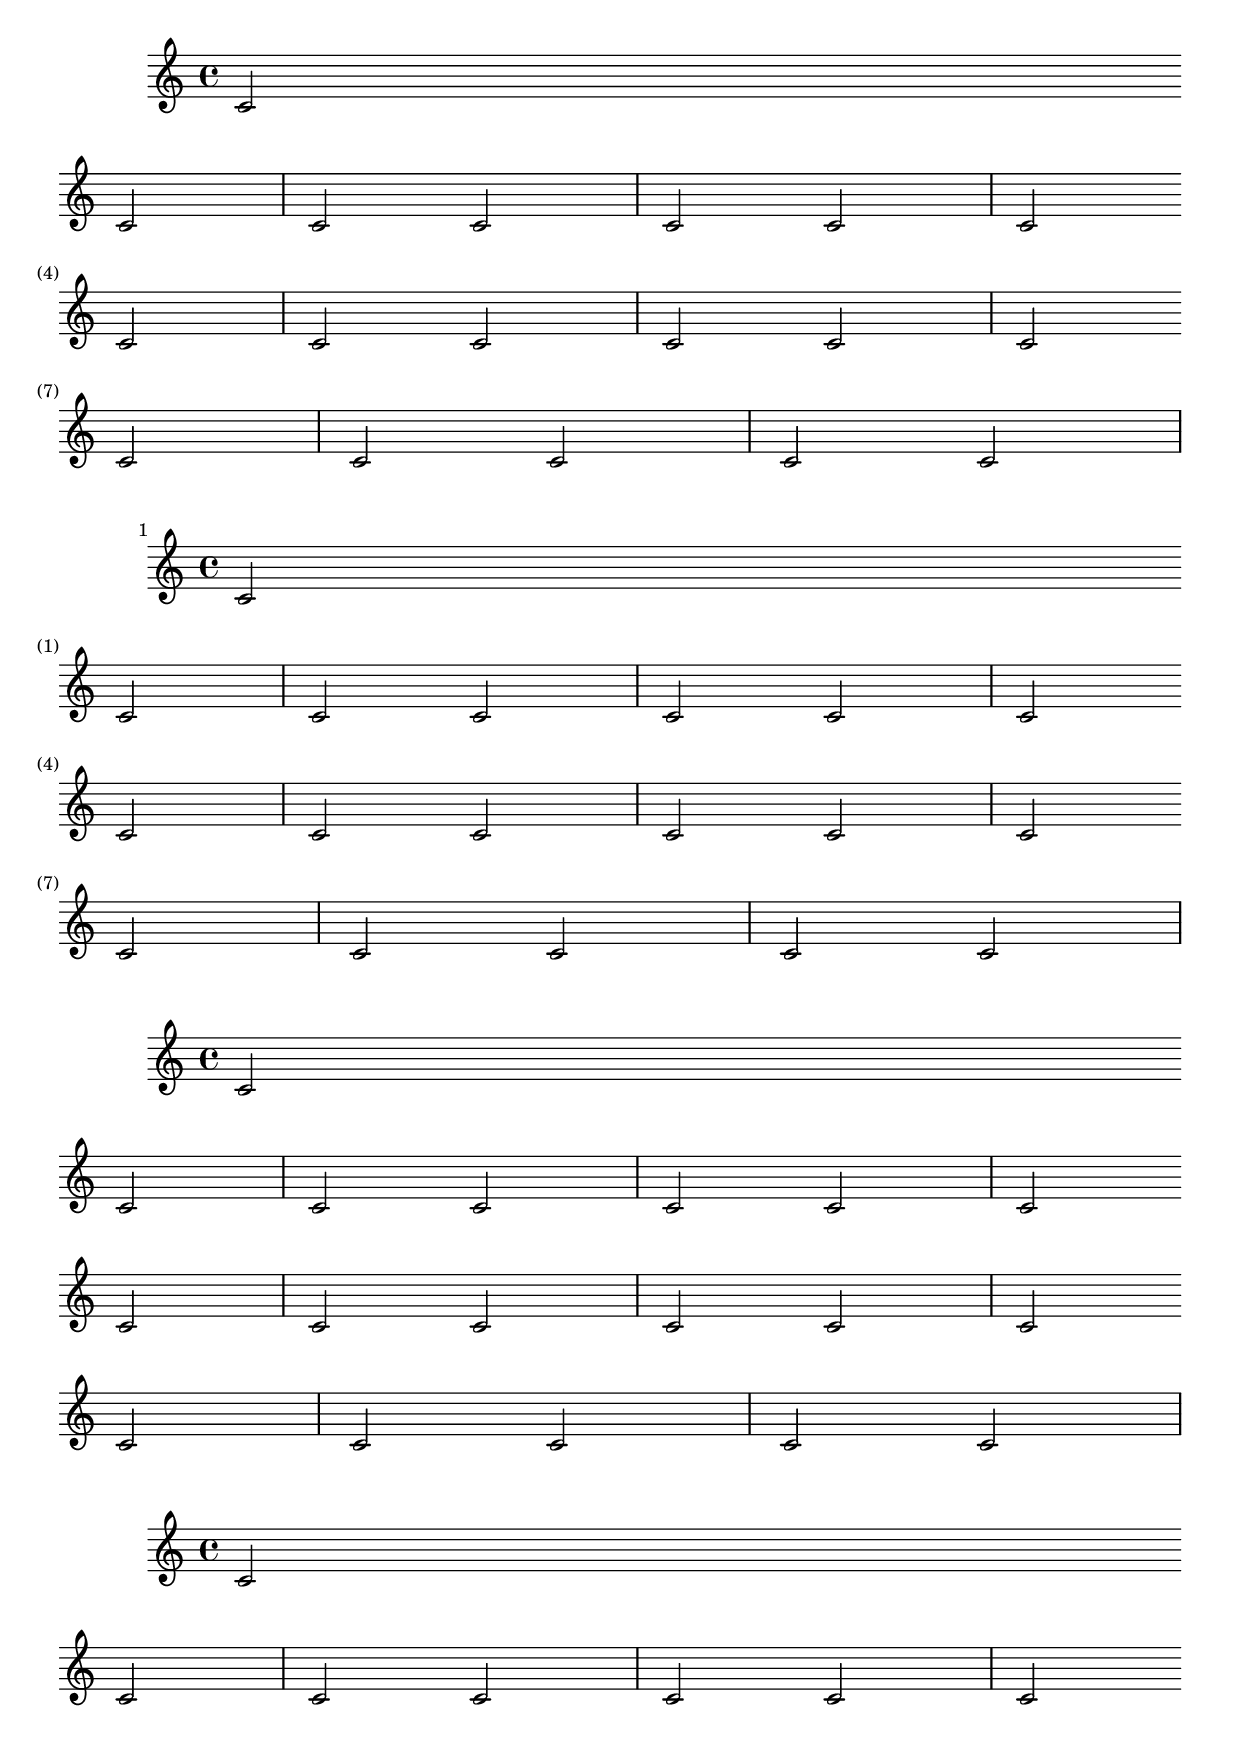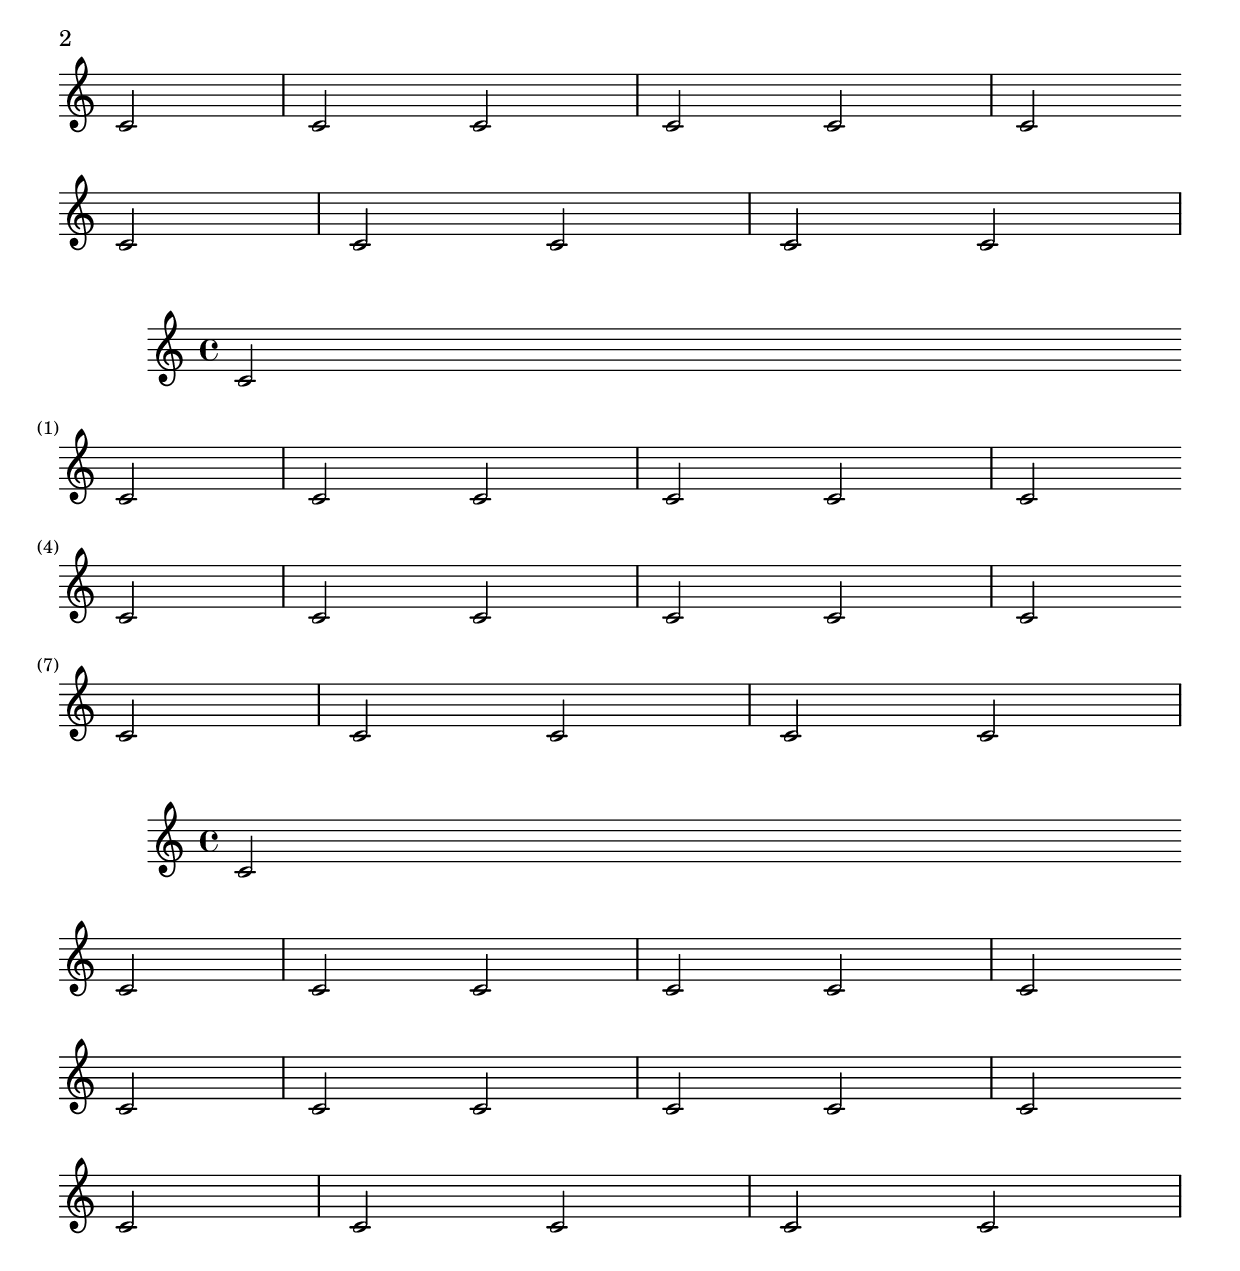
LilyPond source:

\version "2.19.21"

\header {
  texidoc = "The @code{barNumberVisibility} property controls at what
intervals bar numbers are printed.
"
}

music = \relative {
  \repeat unfold 3 { c'2 \bar "" \break \repeat unfold 5 c2 }
}

{
  \set Score.barNumberVisibility = #first-bar-number-invisible
  \music
}

{
  \set Score.barNumberVisibility = #all-bar-numbers-visible
  \music
}

{
  \set Score.barNumberVisibility = #(every-nth-bar-number-visible 3)
  \music
}

{
  \set Score.barNumberVisibility = #(modulo-bar-number-visible 3 2)
  \music
}

{
  \set Score.barNumberVisibility = #first-bar-number-invisible-save-broken-bars
  \music
}

{
  \set Score.barNumberVisibility = #first-bar-number-invisible-and-no-parenthesized-bar-numbers
  \music
}
